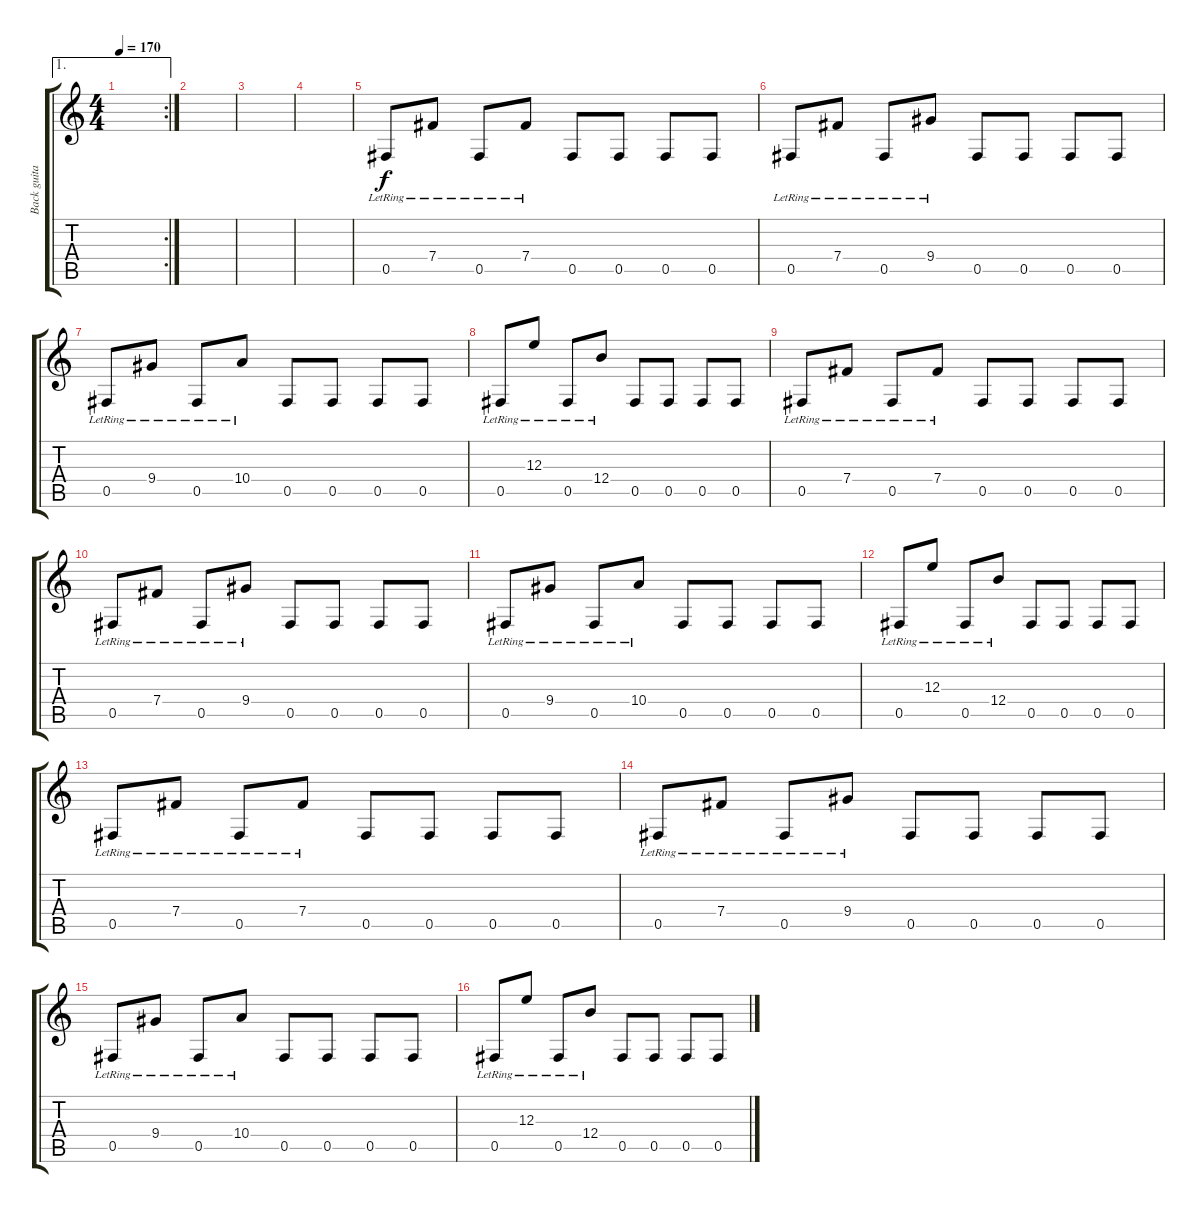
\track ("Back guitar" "Back guita") {instrument acousticguitarsteel}
\staff {score tabs}
\tuning (Db4 Ab3 E3 B2 Gb2 B1) {hide}
\ae 1
\rc 2
\ts (4 4)
\tempo 170
\clef g2
\ks c
|
|
|
|
0.5{lr}.8{instrument acousticguitarsteel} 7.4{lr}.8 0.5{lr}.8 7.4{lr}.8 0.5.8 0.5.8 0.5.8 0.5.8 |
0.5{lr}.8 7.4{lr}.8 0.5{lr}.8 9.4{lr}.8 0.5.8 0.5.8 0.5.8 0.5.8 |
0.5{lr}.8 9.4{lr}.8 0.5{lr}.8 10.4{lr}.8 0.5.8 0.5.8 0.5.8 0.5.8 |
0.5{lr}.8 12.3{lr}.8 0.5{lr}.8 12.4{lr}.8 0.5.8 0.5.8 0.5.8 0.5.8 |
0.5{lr}.8 7.4{lr}.8 0.5{lr}.8 7.4{lr}.8 0.5.8 0.5.8 0.5.8 0.5.8 |
0.5{lr}.8 7.4{lr}.8 0.5{lr}.8 9.4{lr}.8 0.5.8 0.5.8 0.5.8 0.5.8 |
0.5{lr}.8 9.4{lr}.8 0.5{lr}.8 10.4{lr}.8 0.5.8 0.5.8 0.5.8 0.5.8 |
0.5{lr}.8 12.3{lr}.8 0.5{lr}.8 12.4{lr}.8 0.5.8 0.5.8 0.5.8 0.5.8 |
0.5{lr}.8 7.4{lr}.8 0.5{lr}.8 7.4{lr}.8 0.5.8 0.5.8 0.5.8 0.5.8 |
0.5{lr}.8 7.4{lr}.8 0.5{lr}.8 9.4{lr}.8 0.5.8 0.5.8 0.5.8 0.5.8 |
0.5{lr}.8 9.4{lr}.8 0.5{lr}.8 10.4{lr}.8 0.5.8 0.5.8 0.5.8 0.5.8 |
0.5{lr}.8 12.3{lr}.8 0.5{lr}.8 12.4{lr}.8 0.5.8 0.5.8 0.5.8 0.5.8
